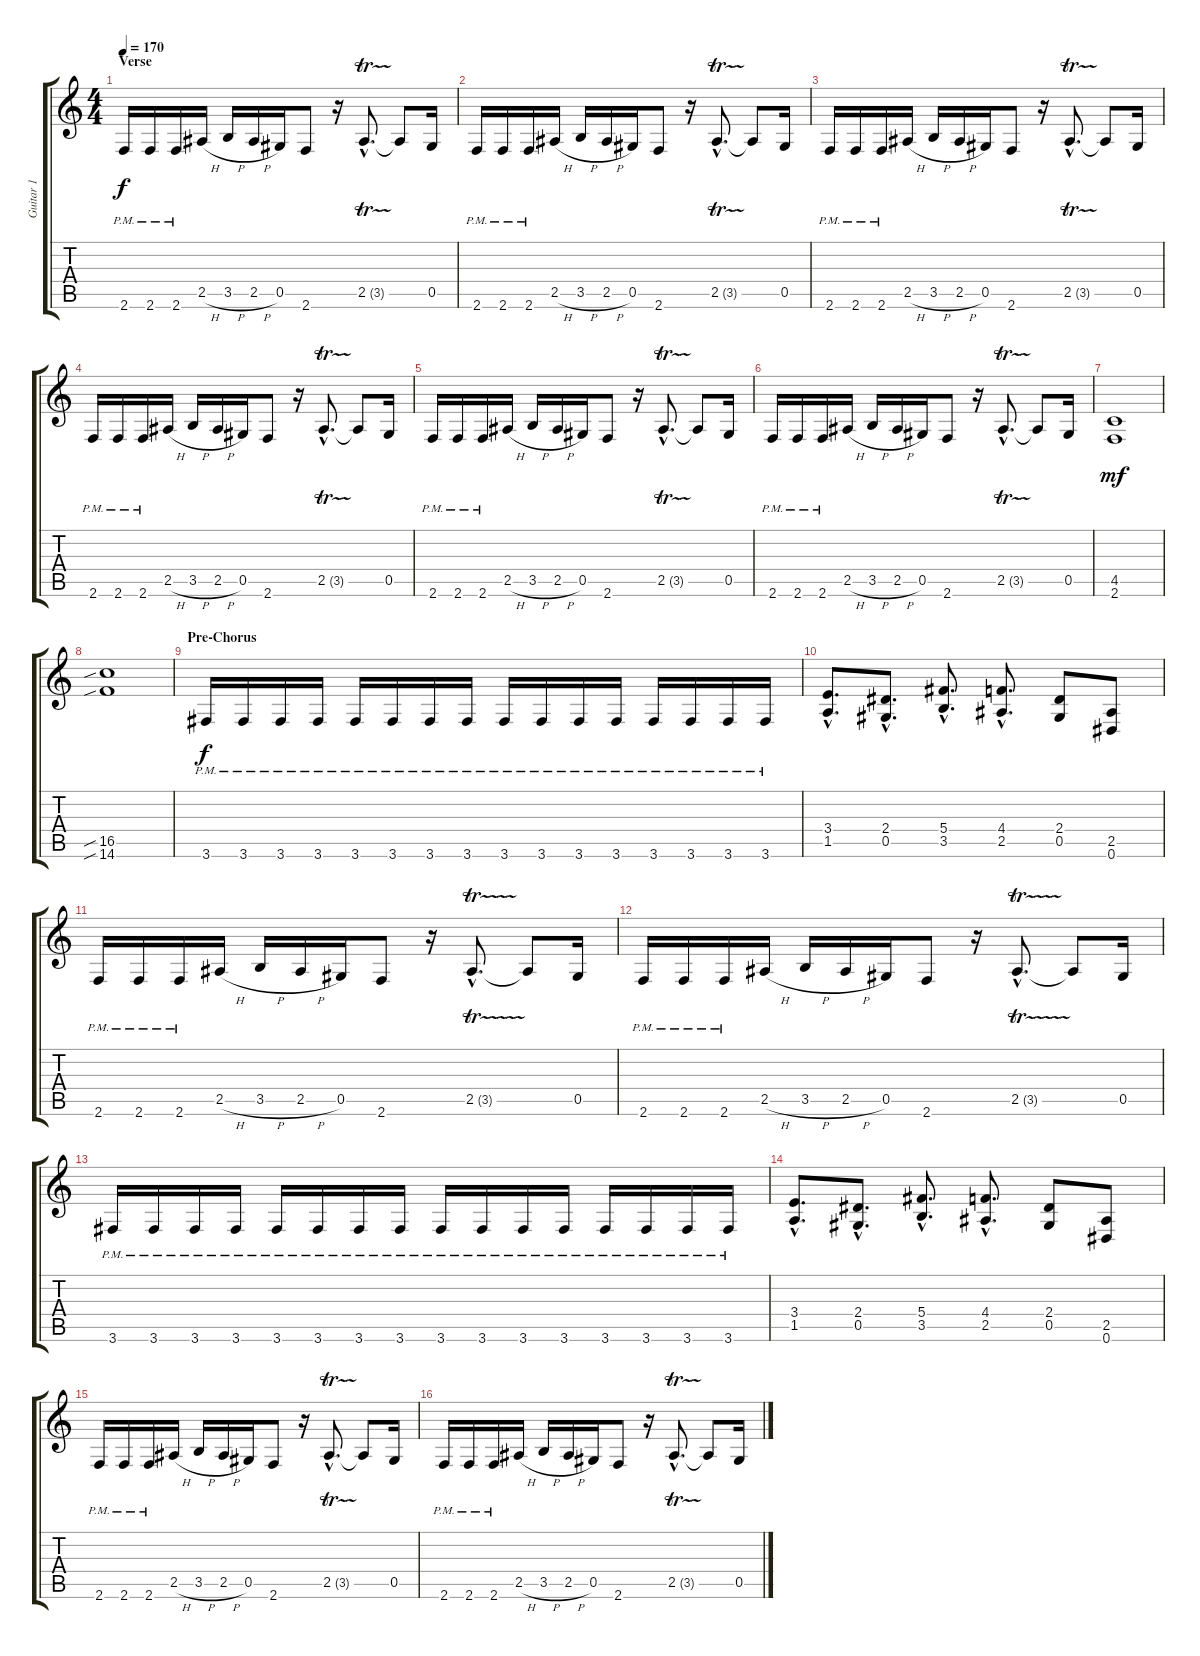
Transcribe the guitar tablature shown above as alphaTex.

\track ("Guitar 1" "Guitar 1") {instrument distortionguitar}
\staff {score tabs}
\tuning (Eb4 Bb3 Gb3 Db3 Ab2 Eb2) {hide}
\ts (4 4)
\section ("" "Verse")
\tempo 170
\clef g2
\ks c
2.6{pm}.16{dy f} 2.6{pm}.16 2.6{pm}.16 2.5{h}.16 3.5{h}.16 2.5{h}.16 0.5.16 2.6.8 r.16 2.5{tr (3 16) hac}.8{d} 2.5{t}.8 0.5.16 |
2.6{pm}.16 2.6{pm}.16 2.6{pm}.16 2.5{h}.16 3.5{h}.16 2.5{h}.16 0.5.16 2.6.8 r.16 2.5{tr (3 16) hac}.8{d} 2.5{t}.8 0.5.16 |
2.6{pm}.16 2.6{pm}.16 2.6{pm}.16 2.5{h}.16 3.5{h}.16 2.5{h}.16 0.5.16 2.6.8 r.16 2.5{tr (3 16) hac}.8{d} 2.5{t}.8 0.5.16 |
2.6{pm}.16 2.6{pm}.16 2.6{pm}.16 2.5{h}.16 3.5{h}.16 2.5{h}.16 0.5.16 2.6.8 r.16 2.5{tr (3 16) hac}.8{d} 2.5{t}.8 0.5.16 |
2.6{pm}.16 2.6{pm}.16 2.6{pm}.16 2.5{h}.16 3.5{h}.16 2.5{h}.16 0.5.16 2.6.8 r.16 2.5{tr (3 16) hac}.8{d} 2.5{t}.8 0.5.16 |
2.6{pm}.16 2.6{pm}.16 2.6{pm}.16 2.5{h}.16 3.5{h}.16 2.5{h}.16 0.5.16 2.6.8 r.16 2.5{tr (3 16) hac}.8{d} 2.5{t}.8 0.5.16 |
(4.5 2.6).1{dy mf} |
(16.5{sib} 14.6{sib}).1 |
\section ("" "Pre-Chorus")
3.6{pm}.16{dy f} 3.6{pm}.16 3.6{pm}.16 3.6{pm}.16 3.6{pm}.16 3.6{pm}.16 3.6{pm}.16 3.6{pm}.16 3.6{pm}.16 3.6{pm}.16 3.6{pm}.16 3.6{pm}.16 3.6{pm}.16 3.6{pm}.16 3.6{pm}.16 3.6{pm}.16 |
(3.4{hac} 1.5{hac}).8{d} (2.4{hac} 0.5{hac}).8{d} (5.4{hac} 3.5{hac}).8{d} (4.4{hac} 2.5{hac}).8{d} (2.4 0.5).8 (2.5 0.6).8 |
2.6{pm}.16 2.6{pm}.16 2.6{pm}.16 2.5{h}.16 3.5{h}.16 2.5{h}.16 0.5.16 2.6.8 r.16 2.5{tr (3 16) hac}.8{d} 2.5{t}.8 0.5.16 |
2.6{pm}.16 2.6{pm}.16 2.6{pm}.16 2.5{h}.16 3.5{h}.16 2.5{h}.16 0.5.16 2.6.8 r.16 2.5{tr (3 16) hac}.8{d} 2.5{t}.8 0.5.16 |
3.6{pm}.16 3.6{pm}.16 3.6{pm}.16 3.6{pm}.16 3.6{pm}.16 3.6{pm}.16 3.6{pm}.16 3.6{pm}.16 3.6{pm}.16 3.6{pm}.16 3.6{pm}.16 3.6{pm}.16 3.6{pm}.16 3.6{pm}.16 3.6{pm}.16 3.6{pm}.16 |
(3.4{hac} 1.5{hac}).8{d} (2.4{hac} 0.5{hac}).8{d} (5.4{hac} 3.5{hac}).8{d} (4.4{hac} 2.5{hac}).8{d} (2.4 0.5).8 (2.5 0.6).8 |
2.6{pm}.16 2.6{pm}.16 2.6{pm}.16 2.5{h}.16 3.5{h}.16 2.5{h}.16 0.5.16 2.6.8 r.16 2.5{tr (3 16) hac}.8{d} 2.5{t}.8 0.5.16 |
2.6{pm}.16 2.6{pm}.16 2.6{pm}.16 2.5{h}.16 3.5{h}.16 2.5{h}.16 0.5.16 2.6.8 r.16 2.5{tr (3 16) hac}.8{d} 2.5{t}.8 0.5.16
